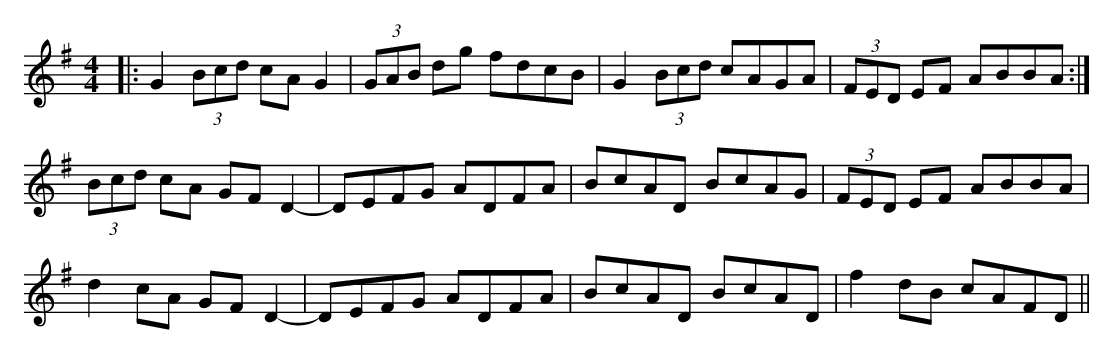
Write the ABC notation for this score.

X:1
M:4/4
K:G
|:G2 (3Bcd cA G2|(3GAB dg fdcB|G2 (3Bcd cAGA|(3FED EF ABBA:|
(3Bcd cA GF D2-|DEFG ADFA|BcAD BcAG|(3FED EF ABBA|
d2 cA GF D2-|DEFG ADFA|BcAD BcAD|f2 dB cAFD||
